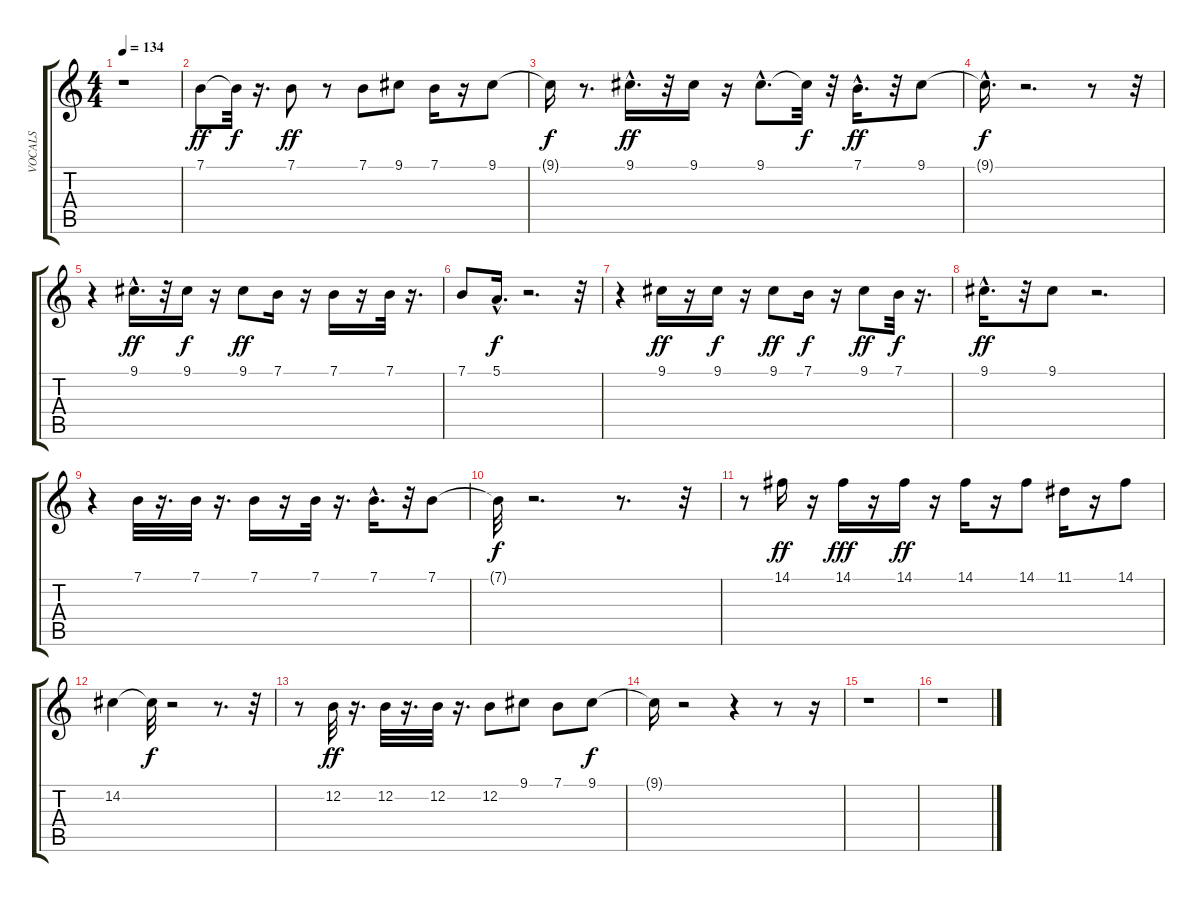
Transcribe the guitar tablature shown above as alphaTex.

\track ("VOCALS" "VOCALS") {instrument lead1square}
\staff {score tabs}
\tuning (E4 B3 G3 D3 A2 E2) {hide}
\ts (4 4)
\tempo 134
\clef g2
\ks c
r.1{dy ff} |
7.1.8 7.1{t}.32{dy f} r.16{d} 7.1.8{dy ff} r.8 7.1.8 9.1.8 7.1.16 r.16 9.1.8 |
9.1{t}.16{dy f} r.8{d} 9.1{hac}.16{d dy ff} r.32 9.1.16 r.16 9.1{hac}.8{d} 9.1{t}.32{dy f} r.32 7.1{hac}.16{d dy ff} r.32 9.1.8 |
9.1{hac t}.16{d dy f} r.2{d} r.8 r.32 |
r.4 9.1{hac}.16{d dy ff} r.32 9.1.16{dy f} r.16 9.1.8{dy ff} 7.1.16 r.16 7.1.16 r.16 7.1.32 r.16{d} |
7.1.8 5.1{hac}.16{d dy f} r.2{d} r.32 |
r.4 9.1.16{dy ff} r.16 9.1.16{dy f} r.16 9.1.8{dy ff} 7.1.16{dy f} r.16 9.1.8{dy ff} 7.1.32{dy f} r.16{d} |
9.1{hac}.16{d dy ff} r.32 9.1.8 r.2{d} |
r.4 7.1.32 r.16{d} 7.1.32 r.16{d} 7.1.16 r.16 7.1.32 r.16{d} 7.1{hac}.16{d} r.32 7.1.8 |
7.1{t}.32{dy f} r.2{d} r.8{d} r.32 |
r.8 14.1.16{dy ff} r.16 14.1.16{dy fff} r.16 14.1.16{dy ff} r.16 14.1.16 r.16 14.1.8 11.1.16 r.16 14.1.8 |
14.2.4 14.2{t}.32{dy f} r.2 r.8{d} r.32 |
r.8 12.2.32{dy ff} r.16{d} 12.2.32 r.16{d} 12.2.32 r.16{d} 12.2.8 9.1.8 7.1.8 9.1.8{dy f} |
9.1{t}.16 r.2 r.4 r.8 r.16 |
r.1 |
r.1
